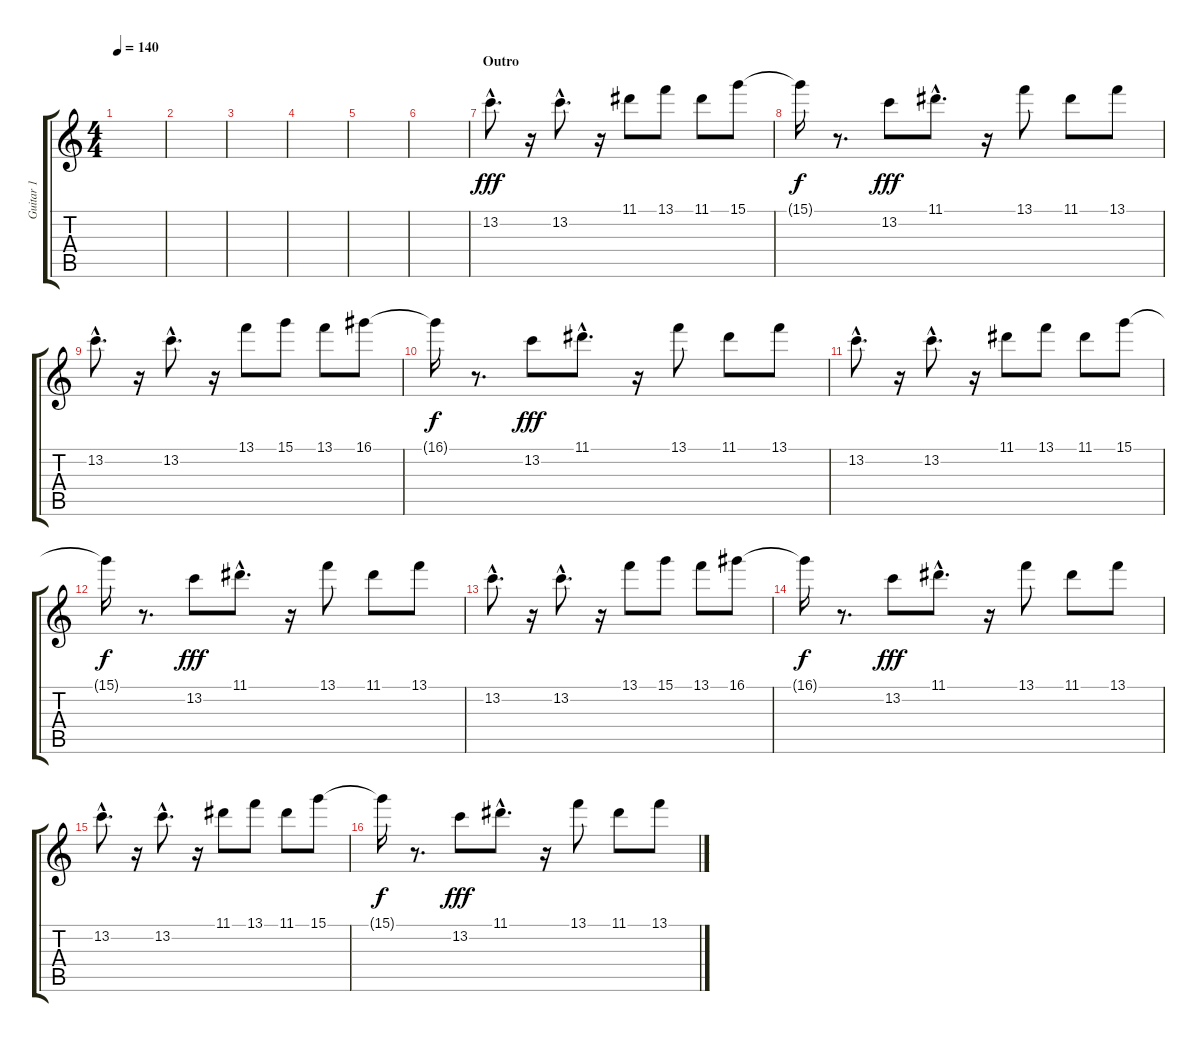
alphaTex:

\track ("Guitar 1" "Guitar 1") {instrument overdrivenguitar}
\staff {score tabs}
\tuning (E4 B3 G3 D3 A2 E2) {hide}
\ts (4 4)
\tempo 140
\clef g2
\ks c
|
|
|
|
|
|
\section ("" "Outro")
13.2{hac}.8{d dy fff volume 11} r.16 13.2{hac}.8{d} r.16 11.1.8 13.1.8 11.1.8 15.1.8 |
15.1{t}.16{dy f} r.8{d} 13.2.8{dy fff} 11.1{hac}.8{d} r.16 13.1.8 11.1.8 13.1.8 |
13.2{hac}.8{d} r.16 13.2{hac}.8{d} r.16 13.1.8 15.1.8 13.1.8 16.1.8 |
16.1{t}.16{dy f} r.8{d} 13.2.8{dy fff} 11.1{hac}.8{d} r.16 13.1.8 11.1.8 13.1.8 |
13.2{hac}.8{d} r.16 13.2{hac}.8{d} r.16 11.1.8 13.1.8 11.1.8 15.1.8 |
15.1{t}.16{dy f} r.8{d} 13.2.8{dy fff} 11.1{hac}.8{d} r.16 13.1.8 11.1.8 13.1.8 |
13.2{hac}.8{d} r.16 13.2{hac}.8{d} r.16 13.1.8 15.1.8 13.1.8 16.1.8 |
16.1{t}.16{dy f} r.8{d} 13.2.8{dy fff} 11.1{hac}.8{d} r.16 13.1.8 11.1.8 13.1.8 |
13.2{hac}.8{d} r.16 13.2{hac}.8{d} r.16 11.1.8 13.1.8 11.1.8 15.1.8 |
15.1{t}.16{dy f} r.8{d} 13.2.8{dy fff} 11.1{hac}.8{d} r.16 13.1.8 11.1.8 13.1.8
